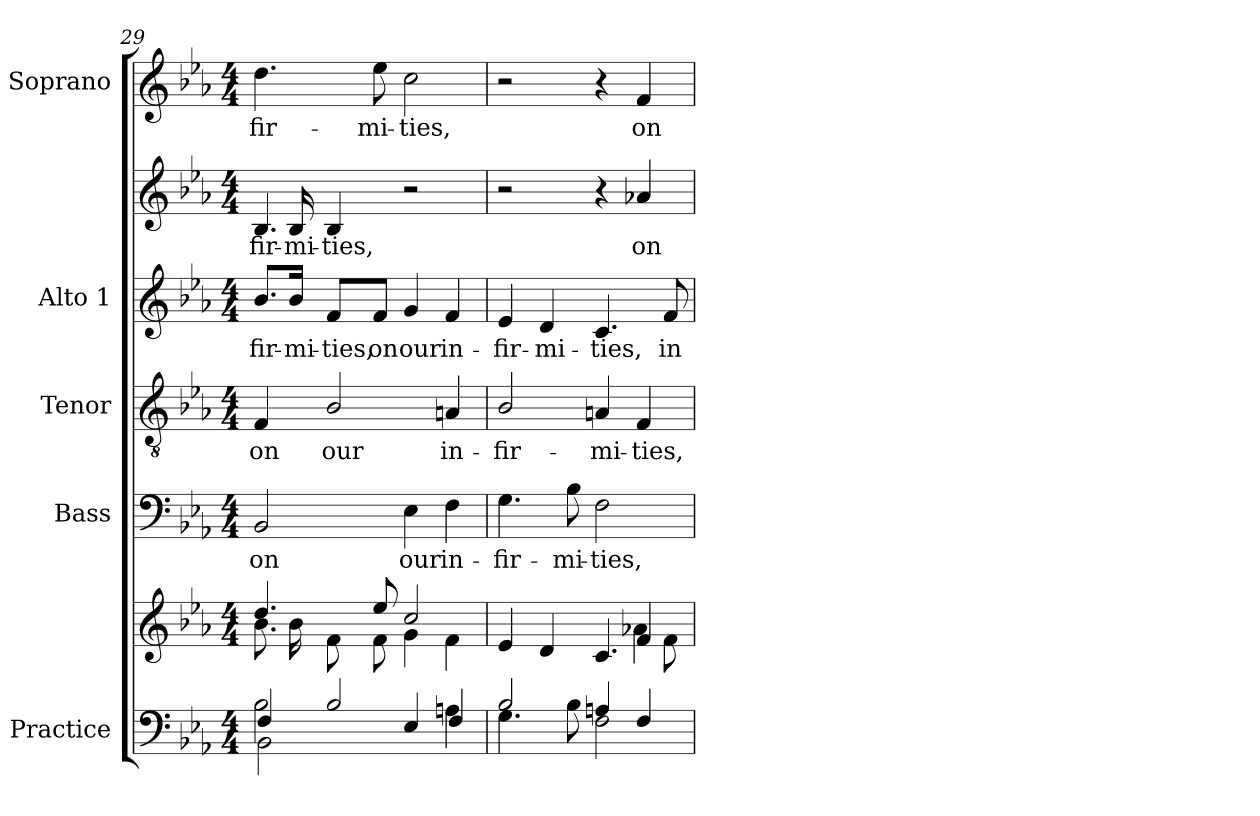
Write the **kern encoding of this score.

**kern	**kern	**kern	**text	**kern	**text	**kern	**text	**kern	**text	**kern	**text
*part5	*part5	*part4	*part4	*part3	*part3	*part2	*part2	*part2	*part2	*part1	*part1
*staff7	*staff6	*staff5	*staff5	*staff4	*staff4	*staff3	*staff3	*staff2	*staff2	*staff1	*staff1
*I"Practice	*	*I"Bass	*	*I"Tenor	*	*I"Alto 1	*	*	*	*I"Soprano	*
*	*	*I'B	*	*I'T	*	*I'A	*	*	*	*I'S	*
*clefF4	*clefG2	*clefF4	*	*clefGv2	*	*clefG2	*	*clefG2	*	*clefG2	*
*k[b-e-a-]	*k[b-e-a-]	*k[b-e-a-]	*	*k[b-e-a-]	*	*k[b-e-a-]	*	*k[b-e-a-]	*	*k[b-e-a-]	*
*E-:	*E-:	*E-:	*	*E-:	*	*E-:	*	*E-:	*	*E-:	*
*M4/4	*M4/4	*M4/4	*	*M4/4	*	*M4/4	*	*M4/4	*	*M4/4	*
=29	=29	=29	=29	=29	=29	=29	=29	=29	=29	=29	=29
*^	*^	*	*	*	*	*	*	*	*	*	*
*	*^	*	*^	*	*	*	*	*	*	*	*	*	*
!	!	!	!	!	!	!	!LO:LY:b	!	!LO:LY:b	!	!LO:LY:b	!	!LO:LY:b	!	!LO:LY:b
2B-\	4F/	2BB-\	4.dd/	2ryy	8.b-\L	2BB-	on	4F	on	8.b-/L	fir-	8.B-J	fir-	4.dd	-fir-
!	!	!	!	!	!	!	!	!	!	!	!LO:LY:b	!	!LO:LY:b	!	!
.	.	.	.	.	16b-\L	.	.	.	.	16b-/Jk	-mi-	16B-	-mi-	.	.
!	!	!	!	!	!	!	!	!	!LO:LY:b	!	!LO:LY:b	!	!LO:LY:b	!	!
.	2B-/	.	.	.	8f\	.	.	2B-/	our	8f/L	-ties,	4B-	-ties,	.	.
!	!	!	!	!	!	!	!	!	!	!	!LO:LY:b	!	!	!	!LO:LY:b
.	.	.	8ee-/	.	8f\J	.	.	.	.	8f/J	on	.	.	8ee-	-mi-
!	!	!	!	!	!	!	!LO:LY:b	!	!	!	!LO:LY:b	!	!	!	!LO:LY:b
2ryy	.	4E-	2cc/	2ryy	4g\	4E-	our	.	.	4g	our	2r	.	2cc	-ties,
!	!	!	!	!	!	!	!LO:LY:b	!	!LO:LY:b	!	!LO:LY:b	!	!	!	!
.	4An	4F	.	.	4f\	4F	in-	4An	in-	4f	in-	.	.	.	.
=30	=30	=30	=30	=30	=30	=30	=30	=30	=30	=30	=30	=30	=30	=30	=30
!	!	!	!	!	!	!	!LO:LY:b	!	!LO:LY:b	!	!LO:LY:b	!	!	!	!
*	*v	*v	*	*	*	*	*	*	*	*	*	*	*	*	*
2B-/	4.G\	2ryy	2ryy	4e-/	4.G	-fir-	2B-/	-fir-	4e-	fir-	2r	.	2r	.
!	!	!	!	!	!	!	!	!	!	!LO:LY:b	!	!	!	!
.	.	.	.	4d/	.	.	.	.	4d	-mi-	.	.	.	.
!	!	!	!	!	!	!LO:LY:b	!	!	!	!	!	!	!	!
.	8B-	.	.	.	8B-	-mi-	.	.	.	.	.	.	.	.
!	!	!	!	!	!	!LO:LY:b	!	!LO:LY:b	!	!LO:LY:b	!	!	!	!
4An/	2F	4ryy	4ryy	4.c/	2F	-ties,	4An	-mi-	4.c	-ties,	4r	.	4r	.
!	!	!	!	!	!	!	!	!LO:LY:b	!	!	!	!LO:LY:b	!	!LO:LY:b
4F/	.	4f	4a-X	.	.	.	4F	-ties,	.	.	4a-X	-on	4f	on
!	!	!	!	!	!	!	!	!	!	!LO:LY:b	!	!	!	!
.	.	.	.	8f\	.	.	.	.	8f	in-	.	.	.	.
*v	*v	*	*	*	*	*	*	*	*	*	*	*	*	*
*	*v	*v	*v	*	*	*	*	*	*	*	*	*	*
=	=	=	=	=	=	=	=	=	=	=	=
*-	*-	*-	*-	*-	*-	*-	*-	*-	*-	*-	*-
